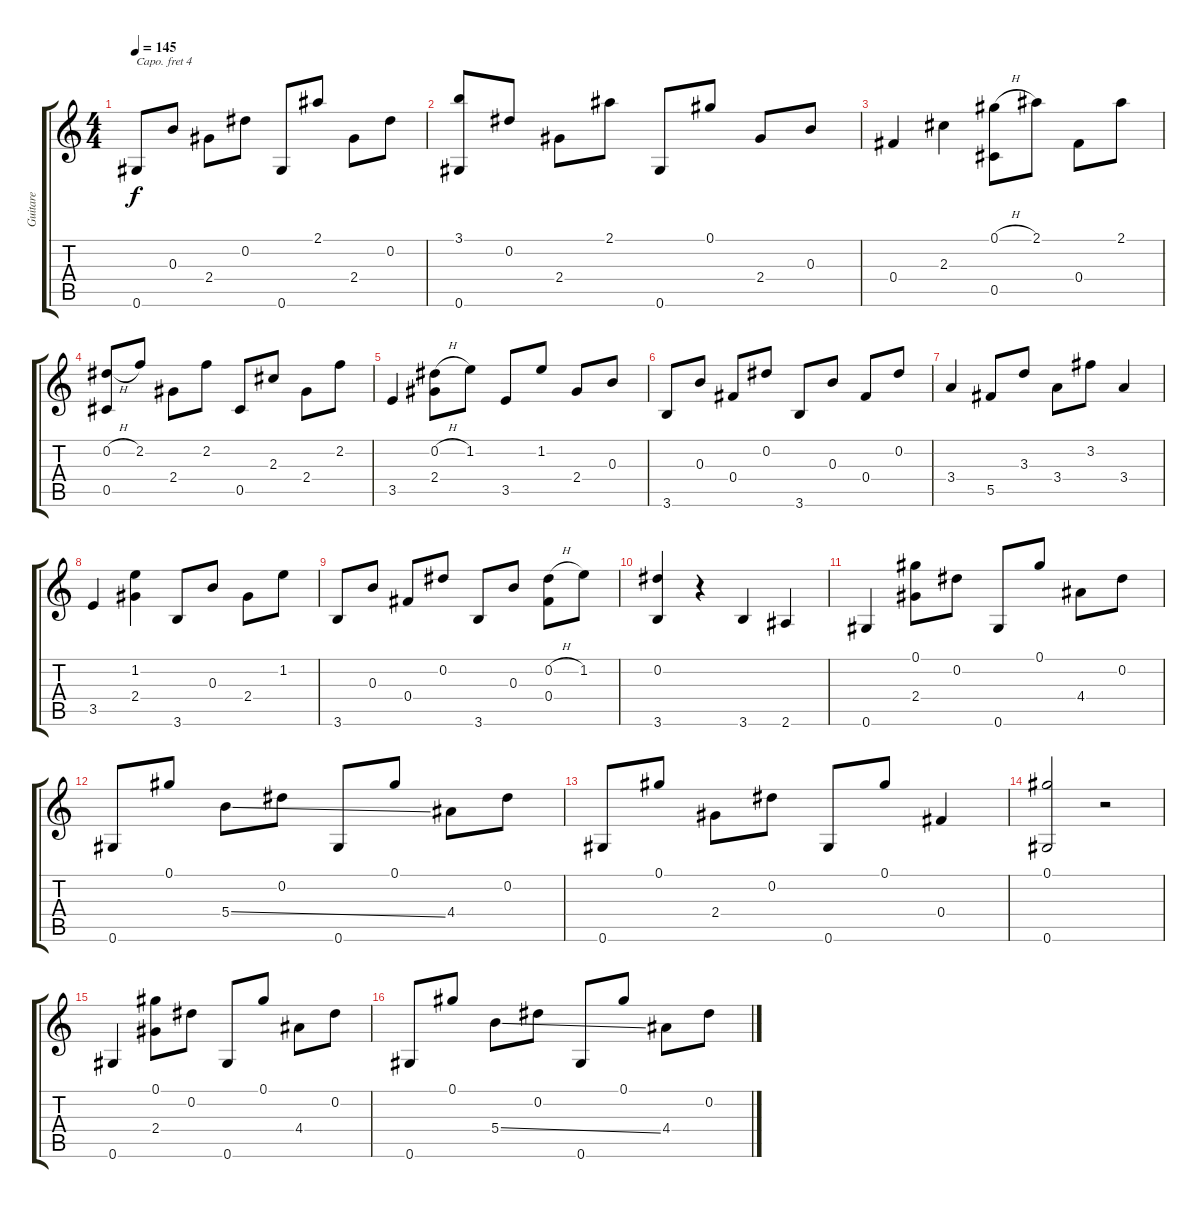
\track ("Guitare" "Guitare") {instrument acousticguitarsteel}
\staff {score tabs}
\capo 4
\tuning (E4 B3 G3 D3 A2 E2) {hide}
\ts (4 4)
\tempo 145
\clef g2
\ks c
0.6.8{dy f} 0.3.8 2.4.8 0.2.8 0.6.8 2.1.8 2.4.8 0.2.8 |
(3.1 0.6).8 0.2.8 2.4.8 2.1.8 0.6.8 0.1.8 2.4.8 0.3.8 |
0.4.4 2.3.4 (0.1{h} 0.5).8 2.1.8 0.4.8 2.1.8 |
(0.2{h} 0.5).8 2.2.8 2.4.8 2.2.8 0.5.8 2.3.8 2.4.8 2.2.8 |
3.5.4 (0.2{h} 2.4).8 1.2.8 3.5.8 1.2.8 2.4.8 0.3.8 |
3.6.8 0.3.8 0.4.8 0.2.8 3.6.8 0.3.8 0.4.8 0.2.8 |
3.4.4 5.5.8 3.3.8 3.4.8 3.2.8 3.4.4 |
3.5.4 (1.2 2.4).4 3.6.8 0.3.8 2.4.8 1.2.8 |
3.6.8 0.3.8 0.4.8 0.2.8 3.6.8 0.3.8 (0.2{h} 0.4).8 1.2.8 |
(0.2 3.6).4 r.4 3.6.4 2.6.4 |
0.6.4 (0.1 2.4).8 0.2.8 0.6.8 0.1.8 4.4.8 0.2.8 |
0.6.8 0.1.8 5.4{ss}.8 0.2.8 0.6.8 0.1.8 4.4.8 0.2.8 |
0.6.8 0.1.8 2.4.8 0.2.8 0.6.8 0.1.8 0.4.4 |
(0.1 0.6).2 r.2 |
0.6.4 (0.1 2.4).8 0.2.8 0.6.8 0.1.8 4.4.8 0.2.8 |
0.6.8 0.1.8 5.4{ss}.8 0.2.8 0.6.8 0.1.8 4.4.8 0.2.8
